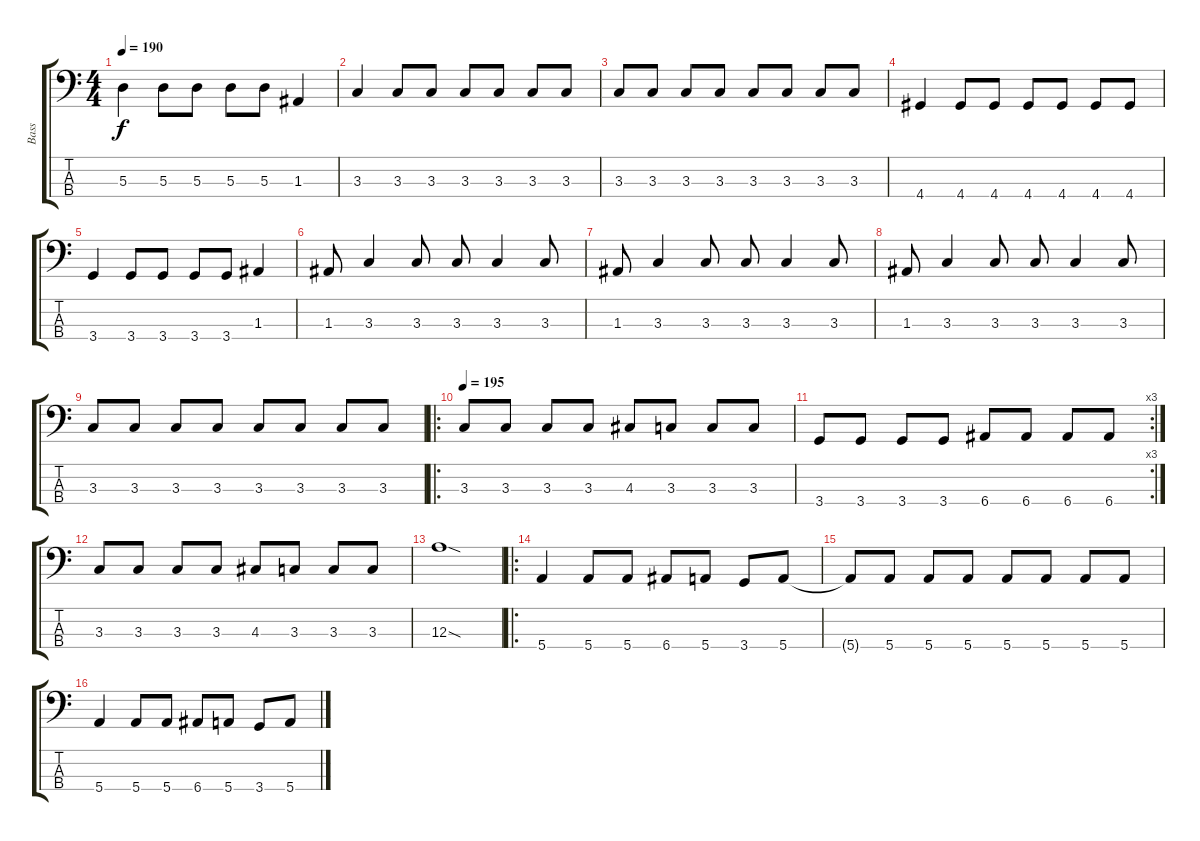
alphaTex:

\track ("Bass" "Bass") {instrument electricbasspick}
\staff {score tabs}
\tuning (G2 D2 A1 E1) {hide}
\ts (4 4)
\tempo 190
\clef f4
\ks c
5.3.4{dy f} 5.3.8 5.3.8 5.3.8 5.3.8 1.3.4 |
3.3.4 3.3.8 3.3.8 3.3.8 3.3.8 3.3.8 3.3.8 |
3.3.8 3.3.8 3.3.8 3.3.8 3.3.8 3.3.8 3.3.8 3.3.8 |
4.4.4 4.4.8 4.4.8 4.4.8 4.4.8 4.4.8 4.4.8 |
3.4.4 3.4.8 3.4.8 3.4.8 3.4.8 1.3.4 |
1.3.8 3.3.4 3.3.8 3.3.8 3.3.4 3.3.8 |
1.3.8 3.3.4 3.3.8 3.3.8 3.3.4 3.3.8 |
1.3.8 3.3.4 3.3.8 3.3.8 3.3.4 3.3.8 |
3.3.8 3.3.8 3.3.8 3.3.8 3.3.8 3.3.8 3.3.8 3.3.8 |
\ro
\tempo 200
\tempo 195
3.3.8 3.3.8 3.3.8 3.3.8 4.3.8 3.3.8 3.3.8 3.3.8 |
\rc 3
3.4.8 3.4.8 3.4.8 3.4.8 6.4.8 6.4.8 6.4.8 6.4.8 |
3.3.8 3.3.8 3.3.8 3.3.8 4.3.8 3.3.8 3.3.8 3.3.8 |
12.3{sod}.1 |
\ro
5.4.4 5.4.8 5.4.8 6.4.8 5.4.8 3.4.8 5.4.8 |
5.4{t}.8 5.4.8 5.4.8 5.4.8 5.4.8 5.4.8 5.4.8 5.4.8 |
5.4.4 5.4.8 5.4.8 6.4.8 5.4.8 3.4.8 5.4.8
